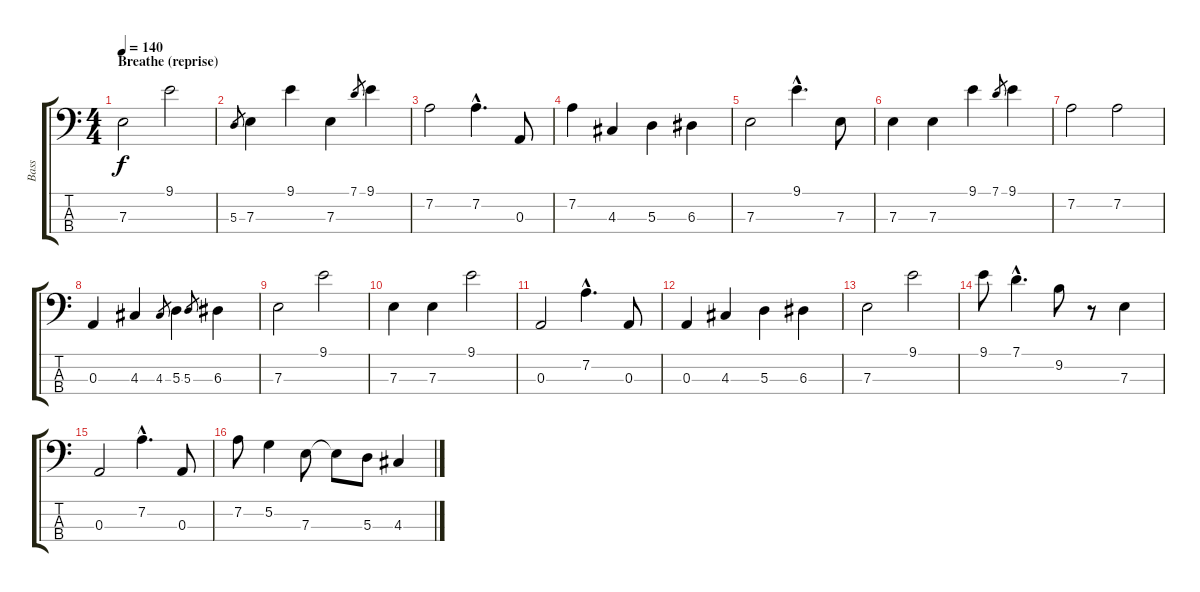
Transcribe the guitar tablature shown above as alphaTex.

\track ("Bass" "Bass") {instrument electricbassfinger}
\staff {score tabs}
\tuning (G2 D2 A1 E1) {hide}
\ts (4 4)
\section ("" "Breathe (reprise)")
\tempo 140
\clef f4
\ks c
7.3.2{dy f} 9.1.2 |
5.3.8{gr} 7.3.4 9.1.4 7.3.4 7.1.8{gr} 9.1.4 |
7.2.2 7.2{hac}.4{d} 0.3.8 |
7.2.4 4.3.4 5.3.4 6.3.4 |
7.3.2 9.1{hac}.4{d} 7.3.8 |
7.3.4 7.3.4 9.1.4 7.1.8{gr} 9.1.4 |
7.2.2 7.2.2 |
0.3.4 4.3.4 4.3.8{gr} 5.3.4 5.3.8{gr} 6.3.4 |
7.3.2 9.1.2 |
7.3.4 7.3.4 9.1.2 |
0.3.2 7.2{hac}.4{d} 0.3.8 |
0.3.4 4.3.4 5.3.4 6.3.4 |
7.3.2 9.1.2 |
9.1.8 7.1{hac}.4{d} 9.2.8 r.8 7.3.4 |
0.3.2 7.2{hac}.4{d} 0.3.8 |
7.2.8 5.2.4 7.3.8 7.3{t}.8 5.3.8 4.3.4
